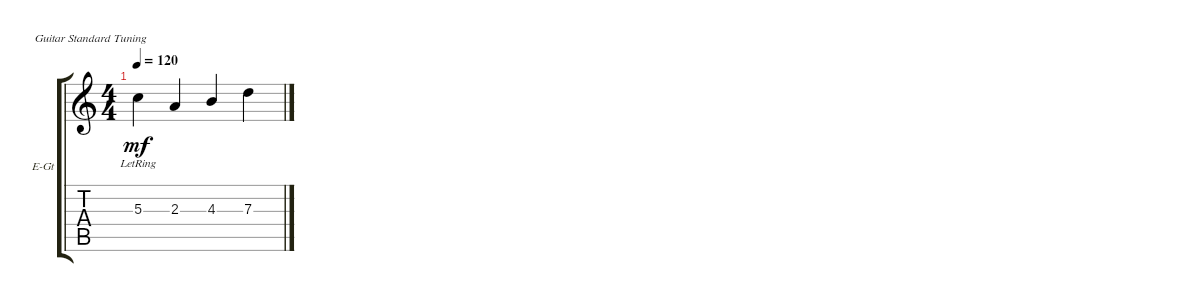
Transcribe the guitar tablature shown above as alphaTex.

\bracketExtendMode groupsimilarinstruments
\firstSystemTrackNameOrientation horizontal
\otherSystemsTrackNameOrientation horizontal
\track ("Electric Guitar" "E-Gt") {instrument electricguitarclean}
\staff {score tabs}
\tuning (E4 B3 G3 D3 A2 E2)
\ts (4 4)
\beaming (8 2 2 2 2)
\tempo 120
\clef g2
\ks c
5.3{lr}.4{dy mf instrument electricguitarclean beam Down} 2.3.4{beam Up} 4.3.4{beam Up} 7.3.4{beam Down}
